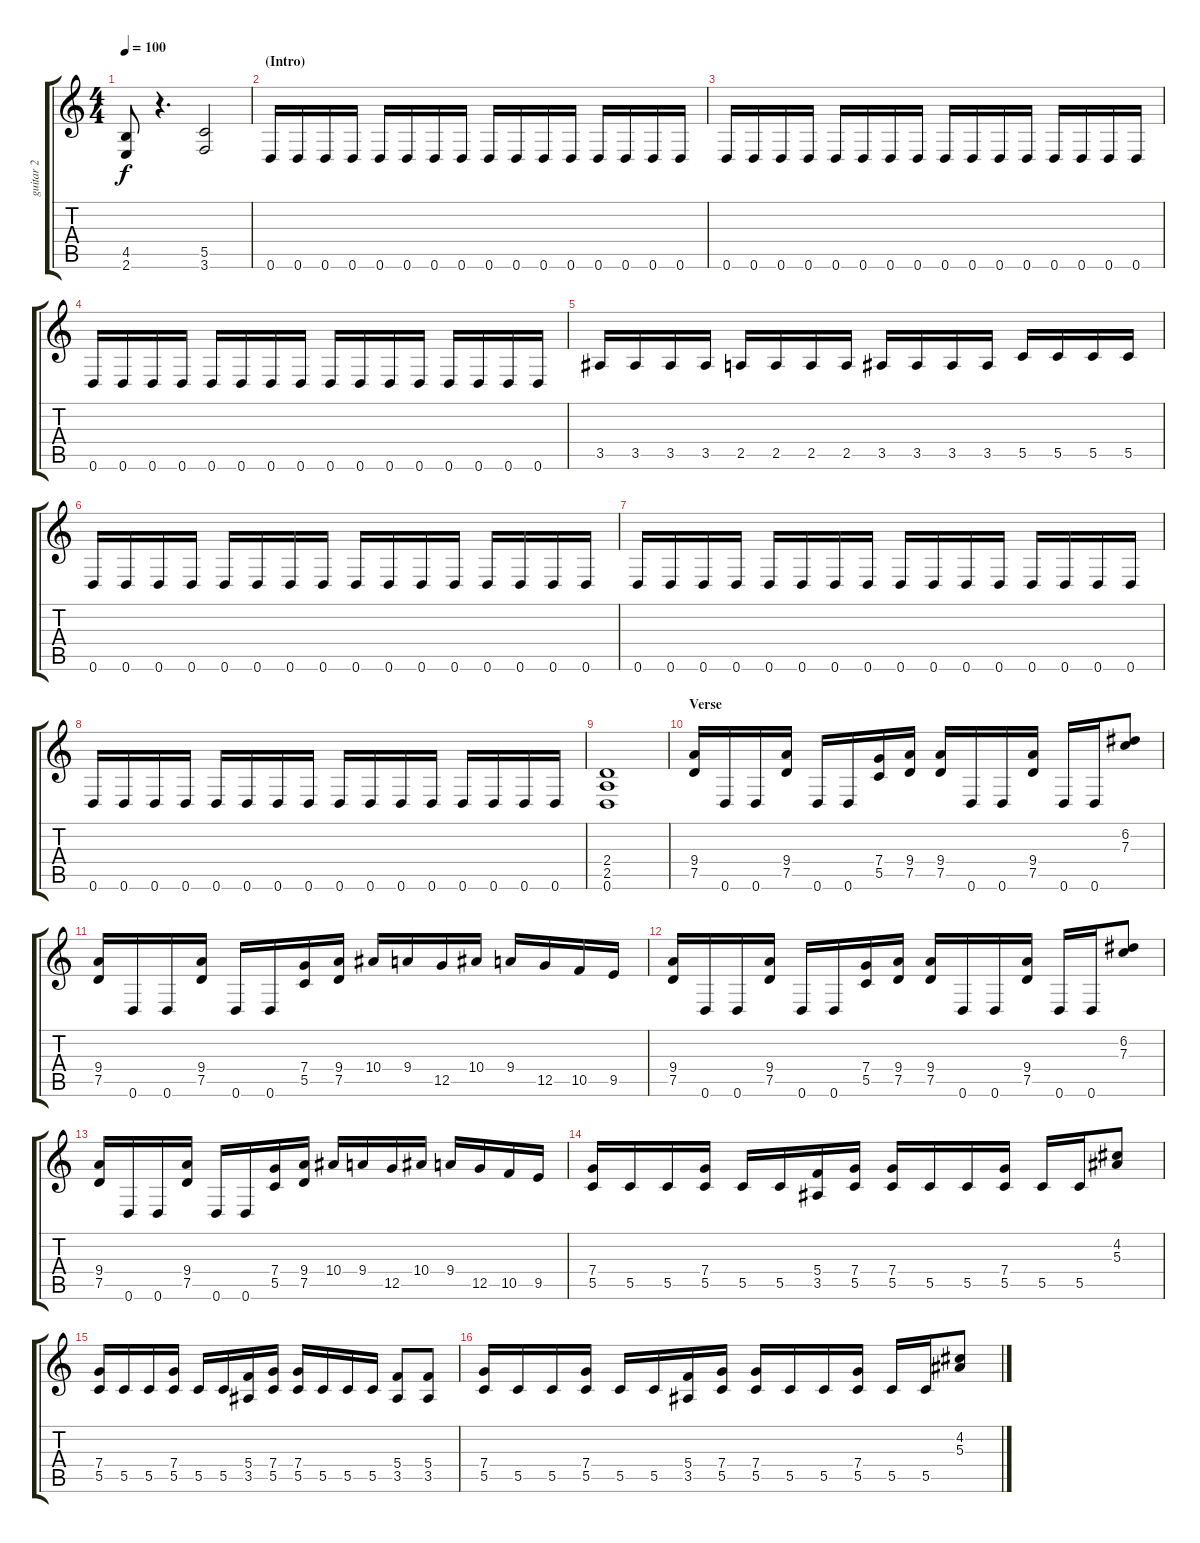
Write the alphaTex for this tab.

\track ("guitar 2" "guitar 2") {instrument distortionguitar}
\staff {score tabs}
\tuning (D4 A3 F3 C3 G2 D2) {hide}
\ts (4 4)
\tempo 100
\clef g2
\ks c
(4.5 2.6).8{dy f} r.4{d} (5.5 3.6).2 |
\section ("" "(Intro)")
0.6.16 0.6.16 0.6.16 0.6.16 0.6.16 0.6.16 0.6.16 0.6.16 0.6.16 0.6.16 0.6.16 0.6.16 0.6.16 0.6.16 0.6.16 0.6.16 |
0.6.16 0.6.16 0.6.16 0.6.16 0.6.16 0.6.16 0.6.16 0.6.16 0.6.16 0.6.16 0.6.16 0.6.16 0.6.16 0.6.16 0.6.16 0.6.16 |
0.6.16 0.6.16 0.6.16 0.6.16 0.6.16 0.6.16 0.6.16 0.6.16 0.6.16 0.6.16 0.6.16 0.6.16 0.6.16 0.6.16 0.6.16 0.6.16 |
3.5.16 3.5.16 3.5.16 3.5.16 2.5.16 2.5.16 2.5.16 2.5.16 3.5.16 3.5.16 3.5.16 3.5.16 5.5.16 5.5.16 5.5.16 5.5.16 |
0.6.16 0.6.16 0.6.16 0.6.16 0.6.16 0.6.16 0.6.16 0.6.16 0.6.16 0.6.16 0.6.16 0.6.16 0.6.16 0.6.16 0.6.16 0.6.16 |
0.6.16 0.6.16 0.6.16 0.6.16 0.6.16 0.6.16 0.6.16 0.6.16 0.6.16 0.6.16 0.6.16 0.6.16 0.6.16 0.6.16 0.6.16 0.6.16 |
0.6.16 0.6.16 0.6.16 0.6.16 0.6.16 0.6.16 0.6.16 0.6.16 0.6.16 0.6.16 0.6.16 0.6.16 0.6.16 0.6.16 0.6.16 0.6.16 |
(2.4 2.5 0.6).1 |
\section ("" "Verse")
(9.4 7.5).16 0.6.16 0.6.16 (9.4 7.5).16 0.6.16 0.6.16 (7.4 5.5).16 (9.4 7.5).16 (9.4 7.5).16 0.6.16 0.6.16 (9.4 7.5).16 0.6.16 0.6.16 (6.2 7.3).8 |
(9.4 7.5).16 0.6.16 0.6.16 (9.4 7.5).16 0.6.16 0.6.16 (7.4 5.5).16 (9.4 7.5).16 10.4.16 9.4.16 12.5.16 10.4.16 9.4.16 12.5.16 10.5.16 9.5.16 |
(9.4 7.5).16 0.6.16 0.6.16 (9.4 7.5).16 0.6.16 0.6.16 (7.4 5.5).16 (9.4 7.5).16 (9.4 7.5).16 0.6.16 0.6.16 (9.4 7.5).16 0.6.16 0.6.16 (6.2 7.3).8 |
(9.4 7.5).16 0.6.16 0.6.16 (9.4 7.5).16 0.6.16 0.6.16 (7.4 5.5).16 (9.4 7.5).16 10.4.16 9.4.16 12.5.16 10.4.16 9.4.16 12.5.16 10.5.16 9.5.16 |
(7.4 5.5).16 5.5.16 5.5.16 (7.4 5.5).16 5.5.16 5.5.16 (5.4 3.5).16 (7.4 5.5).16 (7.4 5.5).16 5.5.16 5.5.16 (7.4 5.5).16 5.5.16 5.5.16 (4.2 5.3).8 |
(7.4 5.5).16 5.5.16 5.5.16 (7.4 5.5).16 5.5.16 5.5.16 (5.4 3.5).16 (7.4 5.5).16 (7.4 5.5).16 5.5.16 5.5.16 5.5.16 (5.4 3.5).8 (5.4 3.5).8 |
(7.4 5.5).16 5.5.16 5.5.16 (7.4 5.5).16 5.5.16 5.5.16 (5.4 3.5).16 (7.4 5.5).16 (7.4 5.5).16 5.5.16 5.5.16 (7.4 5.5).16 5.5.16 5.5.16 (4.2 5.3).8
